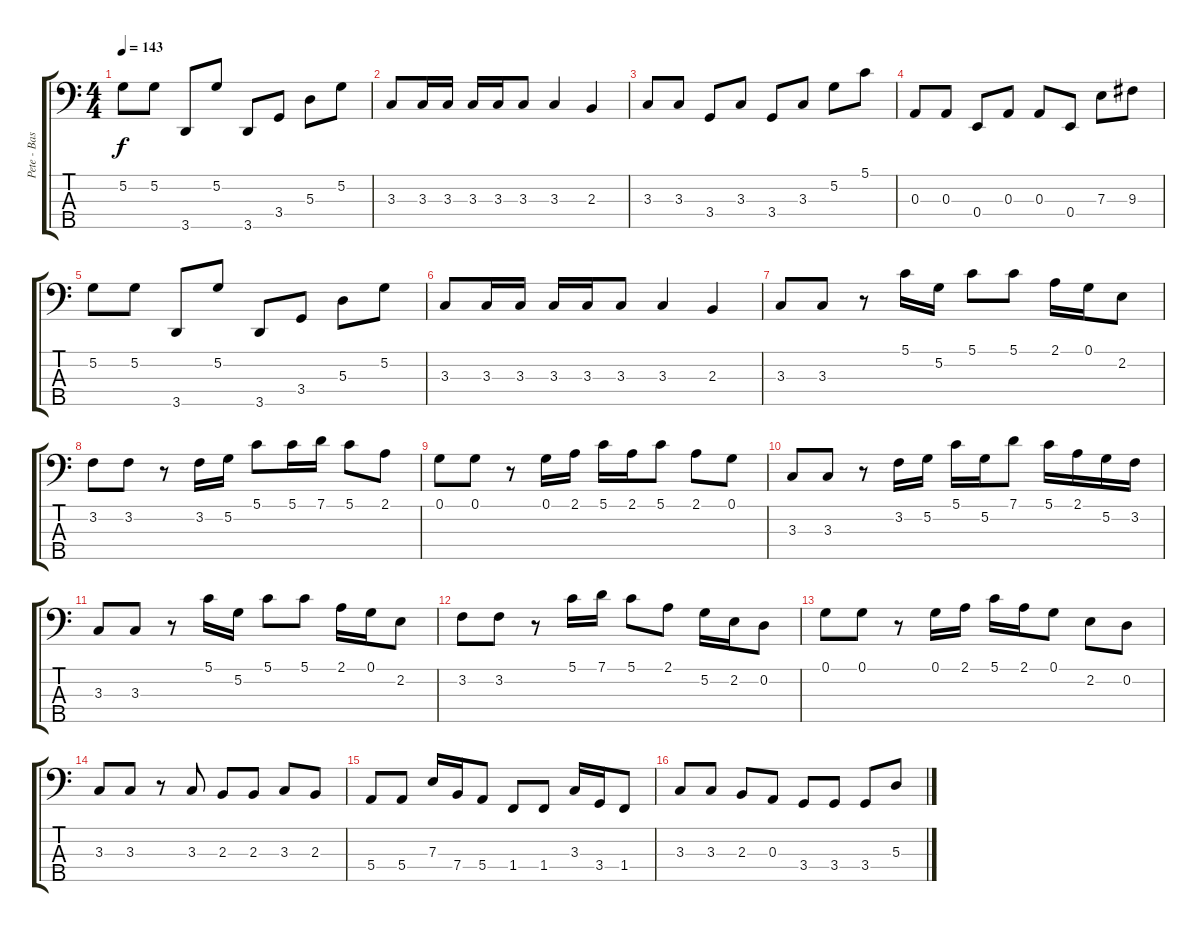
\track ("Pete - Bass" "Pete - Bas") {instrument electricbassfinger}
\staff {score tabs}
\tuning (G2 D2 A1 E1 B0) {hide}
\ts (4 4)
\tempo 143
\clef f4
\ks c
5.2.8{dy f} 5.2.8 3.5.8 5.2.8 3.5.8 3.4.8 5.3.8 5.2.8 |
3.3.8 3.3.16 3.3.16 3.3.16 3.3.16 3.3.8 3.3.4 2.3.4 |
3.3.8 3.3.8 3.4.8 3.3.8 3.4.8 3.3.8 5.2.8 5.1.8 |
0.3.8 0.3.8 0.4.8 0.3.8 0.3.8 0.4.8 7.3.8 9.3.8 |
5.2.8 5.2.8 3.5.8 5.2.8 3.5.8 3.4.8 5.3.8 5.2.8 |
3.3.8 3.3.16 3.3.16 3.3.16 3.3.16 3.3.8 3.3.4 2.3.4 |
3.3.8 3.3.8 r.8 5.1.16 5.2.16 5.1.8 5.1.8 2.1.16 0.1.16 2.2.8 |
3.2.8 3.2.8 r.8 3.2.16 5.2.16 5.1.8 5.1.16 7.1.16 5.1.8 2.1.8 |
0.1.8 0.1.8 r.8 0.1.16 2.1.16 5.1.16 2.1.16 5.1.8 2.1.8 0.1.8 |
3.3.8 3.3.8 r.8 3.2.16 5.2.16 5.1.16 5.2.16 7.1.8 5.1.16 2.1.16 5.2.16 3.2.16 |
3.3.8 3.3.8 r.8 5.1.16 5.2.16 5.1.8 5.1.8 2.1.16 0.1.16 2.2.8 |
3.2.8 3.2.8 r.8 5.1.16 7.1.16 5.1.8 2.1.8 5.2.16 2.2.16 0.2.8 |
0.1.8 0.1.8 r.8 0.1.16 2.1.16 5.1.16 2.1.16 0.1.8 2.2.8 0.2.8 |
3.3.8 3.3.8 r.8 3.3.8 2.3.8 2.3.8 3.3.8 2.3.8 |
5.4.8 5.4.8 7.3.16 7.4.16 5.4.8 1.4.8 1.4.8 3.3.16 3.4.16 1.4.8 |
3.3.8 3.3.8 2.3.8 0.3.8 3.4.8 3.4.8 3.4.8 5.3.8
